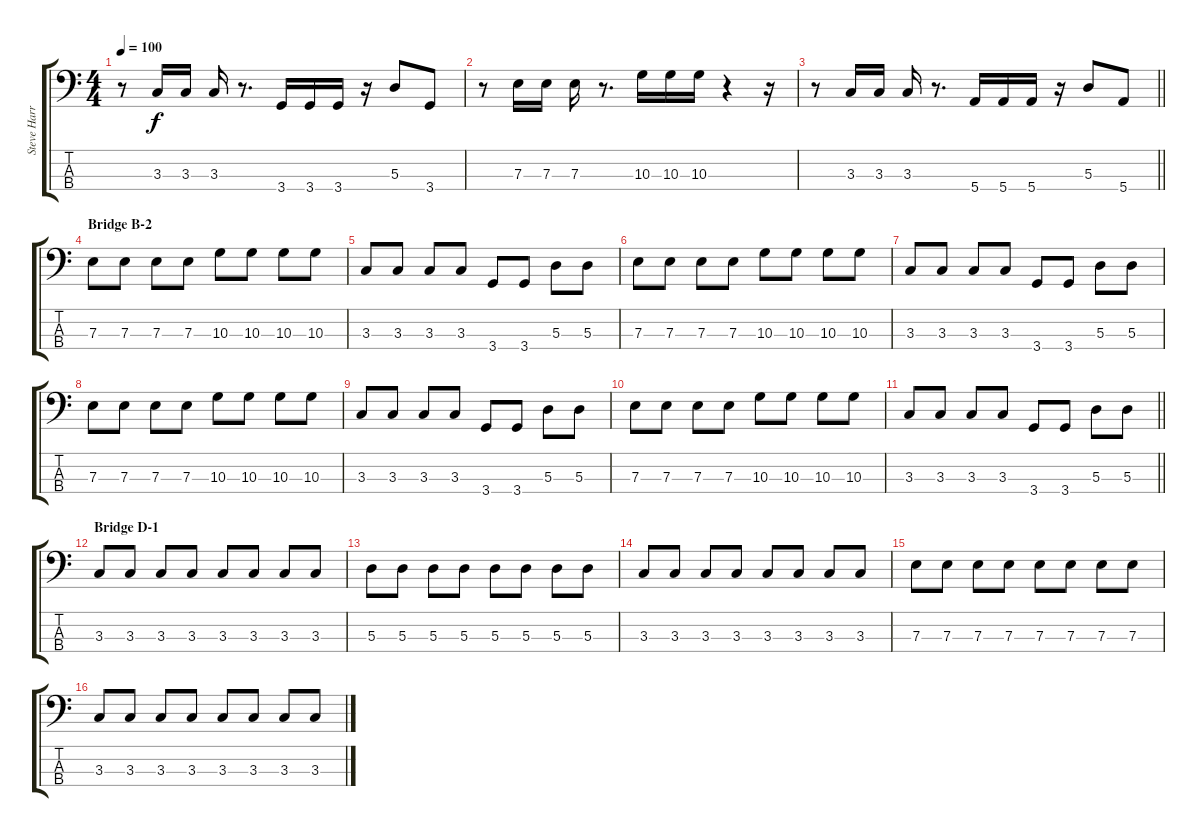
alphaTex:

\track ("Steve Harris" "Steve Harr") {instrument electricbassfinger}
\staff {score tabs}
\tuning (G2 D2 A1 E1) {hide}
\ts (4 4)
\tempo 100
\clef f4
\ks c
r.8{dy f} 3.3.16 3.3.16 3.3.16 r.8{d} 3.4.16 3.4.16 3.4.16 r.16 5.3.8 3.4.8 |
r.8 7.3.16 7.3.16 7.3.16 r.8{d} 10.3.16 10.3.16 10.3.16 r.4 r.16 |
\barLineRight lightlight
r.8 3.3.16 3.3.16 3.3.16 r.8{d} 5.4.16 5.4.16 5.4.16 r.16 5.3.8 5.4.8 |
\section ("" "Bridge B-2")
7.3.8 7.3.8 7.3.8 7.3.8 10.3.8 10.3.8 10.3.8 10.3.8 |
3.3.8 3.3.8 3.3.8 3.3.8 3.4.8 3.4.8 5.3.8 5.3.8 |
7.3.8 7.3.8 7.3.8 7.3.8 10.3.8 10.3.8 10.3.8 10.3.8 |
3.3.8 3.3.8 3.3.8 3.3.8 3.4.8 3.4.8 5.3.8 5.3.8 |
7.3.8 7.3.8 7.3.8 7.3.8 10.3.8 10.3.8 10.3.8 10.3.8 |
3.3.8 3.3.8 3.3.8 3.3.8 3.4.8 3.4.8 5.3.8 5.3.8 |
7.3.8 7.3.8 7.3.8 7.3.8 10.3.8 10.3.8 10.3.8 10.3.8 |
\barLineRight lightlight
3.3.8 3.3.8 3.3.8 3.3.8 3.4.8 3.4.8 5.3.8 5.3.8 |
\section ("" "Bridge D-1")
3.3.8 3.3.8 3.3.8 3.3.8 3.3.8 3.3.8 3.3.8 3.3.8 |
5.3.8 5.3.8 5.3.8 5.3.8 5.3.8 5.3.8 5.3.8 5.3.8 |
3.3.8 3.3.8 3.3.8 3.3.8 3.3.8 3.3.8 3.3.8 3.3.8 |
7.3.8 7.3.8 7.3.8 7.3.8 7.3.8 7.3.8 7.3.8 7.3.8 |
3.3.8 3.3.8 3.3.8 3.3.8 3.3.8 3.3.8 3.3.8 3.3.8
